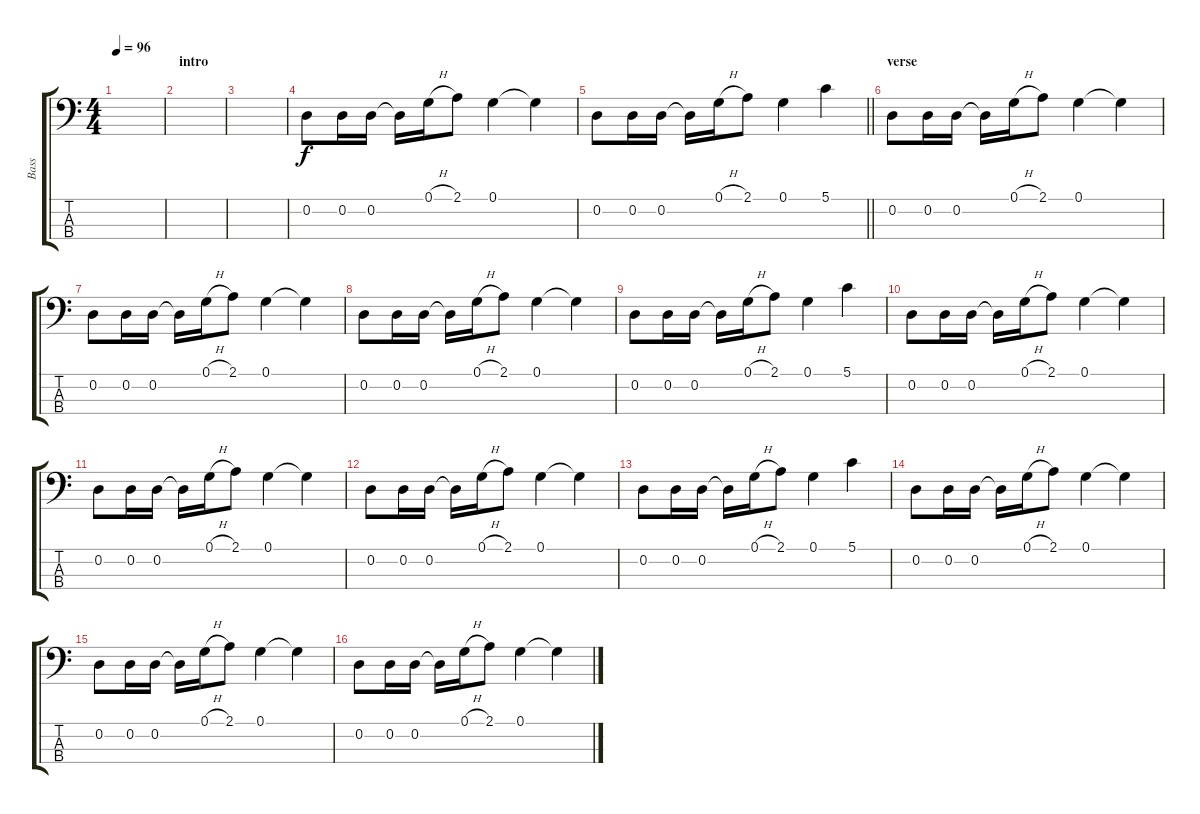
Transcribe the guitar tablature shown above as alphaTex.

\track ("Bass" "Bass") {instrument electricbassfinger}
\staff {score tabs}
\tuning (G2 D2 A1 E1) {hide}
\ts (4 4)
\tempo 96
\clef f4
\ks c
|
\section ("" "intro")
|
|
0.2.8 0.2.16 0.2.16 0.2{t}.16 0.1{h}.16 2.1.8 0.1.4 0.1{t}.4 |
\barLineRight lightlight
0.2.8 0.2.16 0.2.16 0.2{t}.16 0.1{h}.16 2.1.8 0.1.4 5.1.4 |
\section ("" "verse")
0.2.8 0.2.16 0.2.16 0.2{t}.16 0.1{h}.16 2.1.8 0.1.4 0.1{t}.4 |
0.2.8 0.2.16 0.2.16 0.2{t}.16 0.1{h}.16 2.1.8 0.1.4 0.1{t}.4 |
0.2.8 0.2.16 0.2.16 0.2{t}.16 0.1{h}.16 2.1.8 0.1.4 0.1{t}.4 |
0.2.8 0.2.16 0.2.16 0.2{t}.16 0.1{h}.16 2.1.8 0.1.4 5.1.4 |
0.2.8 0.2.16 0.2.16 0.2{t}.16 0.1{h}.16 2.1.8 0.1.4 0.1{t}.4 |
0.2.8 0.2.16 0.2.16 0.2{t}.16 0.1{h}.16 2.1.8 0.1.4 0.1{t}.4 |
0.2.8 0.2.16 0.2.16 0.2{t}.16 0.1{h}.16 2.1.8 0.1.4 0.1{t}.4 |
0.2.8 0.2.16 0.2.16 0.2{t}.16 0.1{h}.16 2.1.8 0.1.4 5.1.4 |
0.2.8 0.2.16 0.2.16 0.2{t}.16 0.1{h}.16 2.1.8 0.1.4 0.1{t}.4 |
0.2.8 0.2.16 0.2.16 0.2{t}.16 0.1{h}.16 2.1.8 0.1.4 0.1{t}.4 |
0.2.8 0.2.16 0.2.16 0.2{t}.16 0.1{h}.16 2.1.8 0.1.4 0.1{t}.4
